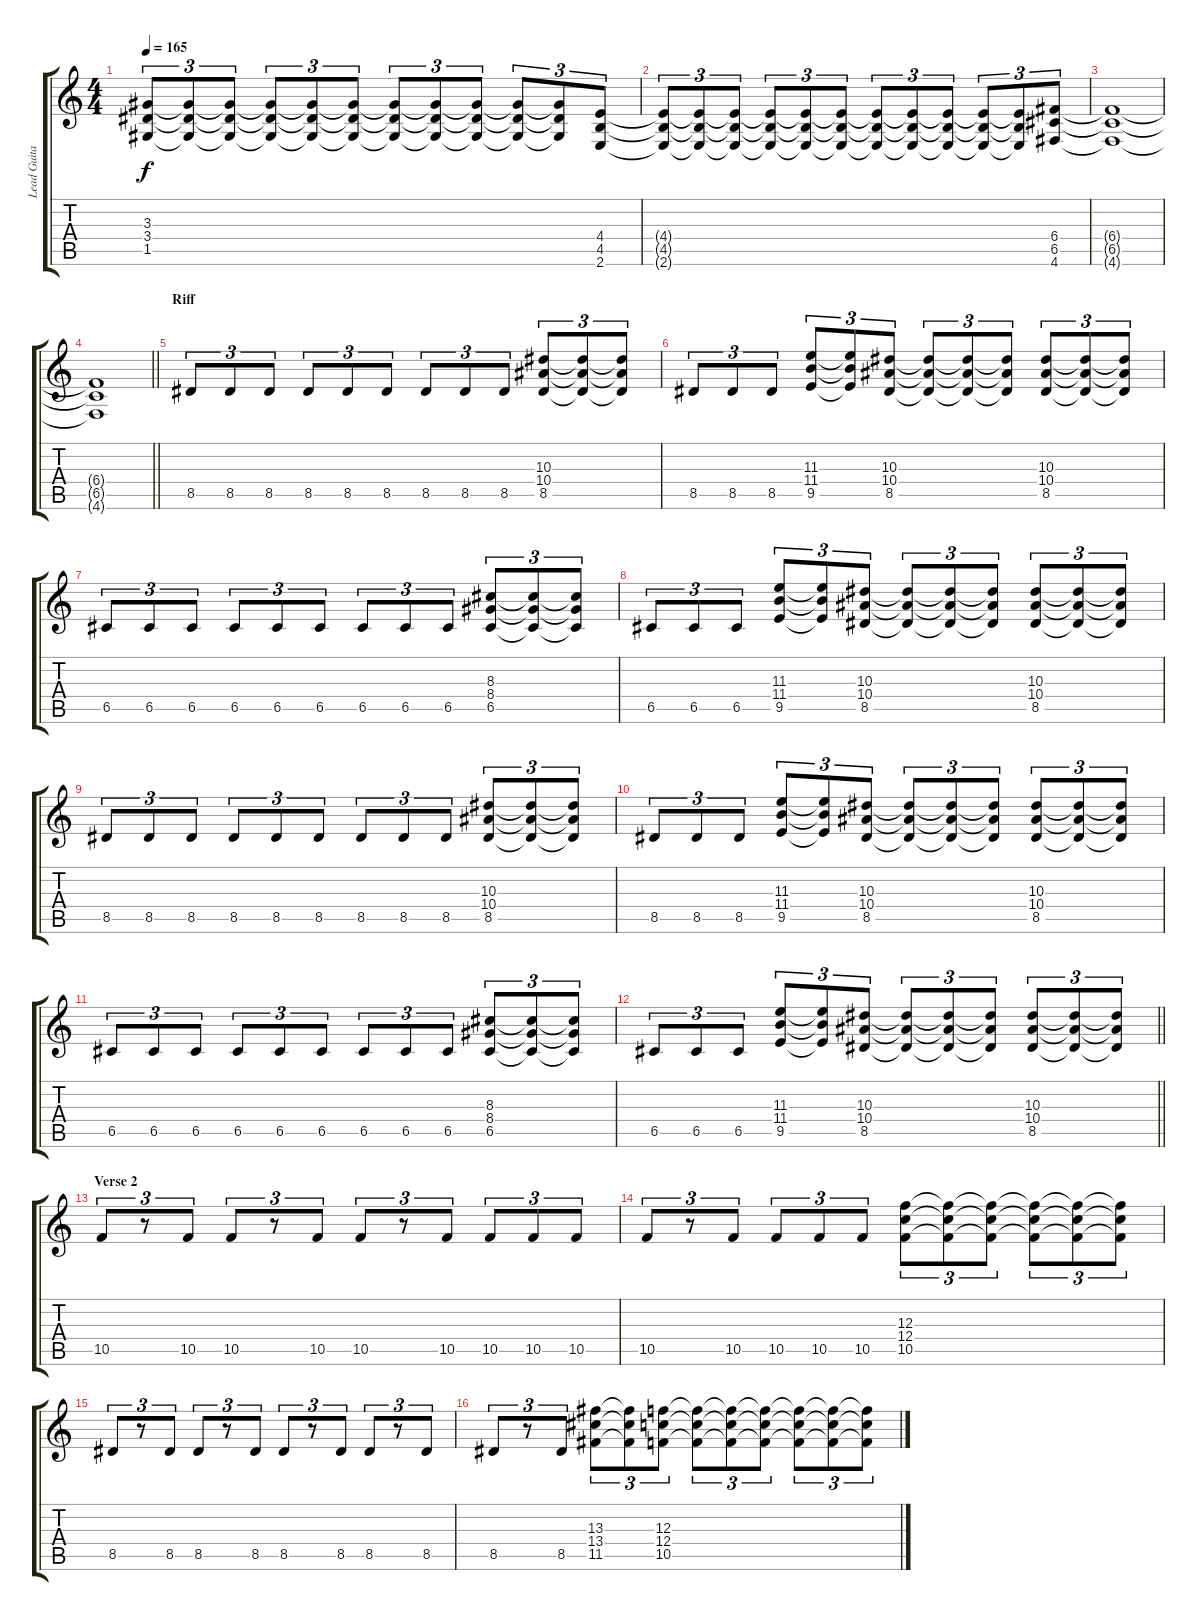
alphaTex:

\track ("Lead Guitar" "Lead Guita") {instrument distortionguitar}
\staff {score tabs}
\tuning (D4 A3 F3 C3 G2 D2) {hide}
\ts (4 4)
\tempo 165
\clef g2
\ks c
(3.3{t} 3.4{t} 1.5{t}).8{tu (3 2) dy f} (3.3{t} 3.4{t} 1.5{t}).8{tu (3 2)} (3.3{t} 3.4{t} 1.5{t}).8{tu (3 2)} (3.3{t} 3.4{t} 1.5{t}).8{tu (3 2)} (3.3{t} 3.4{t} 1.5{t}).8{tu (3 2)} (3.3{t} 3.4{t} 1.5{t}).8{tu (3 2)} (3.3{t} 3.4{t} 1.5{t}).8{tu (3 2)} (3.3{t} 3.4{t} 1.5{t}).8{tu (3 2)} (3.3{t} 3.4{t} 1.5{t}).8{tu (3 2)} (3.3{t} 3.4{t} 1.5{t}).8{tu (3 2)} (3.3{t} 3.4{t} 1.5{t}).8{tu (3 2)} (4.4 4.5 2.6).8{tu (3 2)} |
(4.4{t} 4.5{t} 2.6{t}).8{tu (3 2)} (4.4{t} 4.5{t} 2.6{t}).8{tu (3 2)} (4.4{t} 4.5{t} 2.6{t}).8{tu (3 2)} (4.4{t} 4.5{t} 2.6{t}).8{tu (3 2)} (4.4{t} 4.5{t} 2.6{t}).8{tu (3 2)} (4.4{t} 4.5{t} 2.6{t}).8{tu (3 2)} (4.4{t} 4.5{t} 2.6{t}).8{tu (3 2)} (4.4{t} 4.5{t} 2.6{t}).8{tu (3 2)} (4.4{t} 4.5{t} 2.6{t}).8{tu (3 2)} (4.4{t} 4.5{t} 2.6{t}).8{tu (3 2)} (4.4{t} 4.5{t} 2.6{t}).8{tu (3 2)} (6.4 6.5 4.6).8{tu (3 2)} |
(6.4{t} 6.5{t} 4.6{t}).1 |
\barLineRight lightlight
(6.4{t} 6.5{t} 4.6{t}).1 |
\section ("" "Riff")
8.5.8{tu (3 2)} 8.5.8{tu (3 2)} 8.5.8{tu (3 2)} 8.5.8{tu (3 2)} 8.5.8{tu (3 2)} 8.5.8{tu (3 2)} 8.5.8{tu (3 2)} 8.5.8{tu (3 2)} 8.5.8{tu (3 2)} (10.3 10.4 8.5).8{tu (3 2)} (10.3{t} 10.4{t} 8.5{t}).8{tu (3 2)} (10.3{t} 10.4{t} 8.5{t}).8{tu (3 2)} |
8.5.8{tu (3 2)} 8.5.8{tu (3 2)} 8.5.8{tu (3 2)} (11.3 11.4 9.5).8{tu (3 2)} (11.3{t} 11.4{t} 9.5{t}).8{tu (3 2)} (10.3 10.4 8.5).8{tu (3 2)} (10.3{t} 10.4{t} 8.5{t}).8{tu (3 2)} (10.3{t} 10.4{t} 8.5{t}).8{tu (3 2)} (10.3{t} 10.4{t} 8.5{t}).8{tu (3 2)} (10.3 10.4 8.5).8{tu (3 2)} (10.3{t} 10.4{t} 8.5{t}).8{tu (3 2)} (10.3{t} 10.4{t} 8.5{t}).8{tu (3 2)} |
6.5.8{tu (3 2)} 6.5.8{tu (3 2)} 6.5.8{tu (3 2)} 6.5.8{tu (3 2)} 6.5.8{tu (3 2)} 6.5.8{tu (3 2)} 6.5.8{tu (3 2)} 6.5.8{tu (3 2)} 6.5.8{tu (3 2)} (8.3 8.4 6.5).8{tu (3 2)} (8.3{t} 8.4{t} 6.5{t}).8{tu (3 2)} (8.3{t} 8.4{t} 6.5{t}).8{tu (3 2)} |
6.5.8{tu (3 2)} 6.5.8{tu (3 2)} 6.5.8{tu (3 2)} (11.3 11.4 9.5).8{tu (3 2)} (11.3{t} 11.4{t} 9.5{t}).8{tu (3 2)} (10.3 10.4 8.5).8{tu (3 2)} (10.3{t} 10.4{t} 8.5{t}).8{tu (3 2)} (10.3{t} 10.4{t} 8.5{t}).8{tu (3 2)} (10.3{t} 10.4{t} 8.5{t}).8{tu (3 2)} (10.3 10.4 8.5).8{tu (3 2)} (10.3{t} 10.4{t} 8.5{t}).8{tu (3 2)} (10.3{t} 10.4{t} 8.5{t}).8{tu (3 2)} |
8.5.8{tu (3 2)} 8.5.8{tu (3 2)} 8.5.8{tu (3 2)} 8.5.8{tu (3 2)} 8.5.8{tu (3 2)} 8.5.8{tu (3 2)} 8.5.8{tu (3 2)} 8.5.8{tu (3 2)} 8.5.8{tu (3 2)} (10.3 10.4 8.5).8{tu (3 2)} (10.3{t} 10.4{t} 8.5{t}).8{tu (3 2)} (10.3{t} 10.4{t} 8.5{t}).8{tu (3 2)} |
8.5.8{tu (3 2)} 8.5.8{tu (3 2)} 8.5.8{tu (3 2)} (11.3 11.4 9.5).8{tu (3 2)} (11.3{t} 11.4{t} 9.5{t}).8{tu (3 2)} (10.3 10.4 8.5).8{tu (3 2)} (10.3{t} 10.4{t} 8.5{t}).8{tu (3 2)} (10.3{t} 10.4{t} 8.5{t}).8{tu (3 2)} (10.3{t} 10.4{t} 8.5{t}).8{tu (3 2)} (10.3 10.4 8.5).8{tu (3 2)} (10.3{t} 10.4{t} 8.5{t}).8{tu (3 2)} (10.3{t} 10.4{t} 8.5{t}).8{tu (3 2)} |
6.5.8{tu (3 2)} 6.5.8{tu (3 2)} 6.5.8{tu (3 2)} 6.5.8{tu (3 2)} 6.5.8{tu (3 2)} 6.5.8{tu (3 2)} 6.5.8{tu (3 2)} 6.5.8{tu (3 2)} 6.5.8{tu (3 2)} (8.3 8.4 6.5).8{tu (3 2)} (8.3{t} 8.4{t} 6.5{t}).8{tu (3 2)} (8.3{t} 8.4{t} 6.5{t}).8{tu (3 2)} |
\barLineRight lightlight
6.5.8{tu (3 2)} 6.5.8{tu (3 2)} 6.5.8{tu (3 2)} (11.3 11.4 9.5).8{tu (3 2)} (11.3{t} 11.4{t} 9.5{t}).8{tu (3 2)} (10.3 10.4 8.5).8{tu (3 2)} (10.3{t} 10.4{t} 8.5{t}).8{tu (3 2)} (10.3{t} 10.4{t} 8.5{t}).8{tu (3 2)} (10.3{t} 10.4{t} 8.5{t}).8{tu (3 2)} (10.3 10.4 8.5).8{tu (3 2)} (10.3{t} 10.4{t} 8.5{t}).8{tu (3 2)} (10.3{t} 10.4{t} 8.5{t}).8{tu (3 2)} |
\section ("" "Verse 2")
10.5.8{tu (3 2)} r.8{tu (3 2)} 10.5.8{tu (3 2)} 10.5.8{tu (3 2)} r.8{tu (3 2)} 10.5.8{tu (3 2)} 10.5.8{tu (3 2)} r.8{tu (3 2)} 10.5.8{tu (3 2)} 10.5.8{tu (3 2)} 10.5.8{tu (3 2)} 10.5.8{tu (3 2)} |
10.5.8{tu (3 2)} r.8{tu (3 2)} 10.5.8{tu (3 2)} 10.5.8{tu (3 2)} 10.5.8{tu (3 2)} 10.5.8{tu (3 2)} (12.3 12.4 10.5).8{tu (3 2)} (12.3{t} 12.4{t} 10.5{t}).8{tu (3 2)} (12.3{t} 12.4{t} 10.5{t}).8{tu (3 2)} (12.3{t} 12.4{t} 10.5{t}).8{tu (3 2)} (12.3{t} 12.4{t} 10.5{t}).8{tu (3 2)} (12.3{t} 12.4{t} 10.5{t}).8{tu (3 2)} |
8.5.8{tu (3 2)} r.8{tu (3 2)} 8.5.8{tu (3 2)} 8.5.8{tu (3 2)} r.8{tu (3 2)} 8.5.8{tu (3 2)} 8.5.8{tu (3 2)} r.8{tu (3 2)} 8.5.8{tu (3 2)} 8.5.8{tu (3 2)} r.8{tu (3 2)} 8.5.8{tu (3 2)} |
8.5.8{tu (3 2)} r.8{tu (3 2)} 8.5.8{tu (3 2)} (13.3 13.4 11.5).8{tu (3 2)} (13.3{t} 13.4{t} 11.5{t}).8{tu (3 2)} (12.3 12.4 10.5).8{tu (3 2)} (12.3{t} 12.4{t} 10.5{t}).8{tu (3 2)} (12.3{t} 12.4{t} 10.5{t}).8{tu (3 2)} (12.3{t} 12.4{t} 10.5{t}).8{tu (3 2)} (12.3{t} 12.4{t} 10.5{t}).8{tu (3 2)} (12.3{t} 12.4{t} 10.5{t}).8{tu (3 2)} (12.3{t} 12.4{t} 10.5{t}).8{tu (3 2)}
